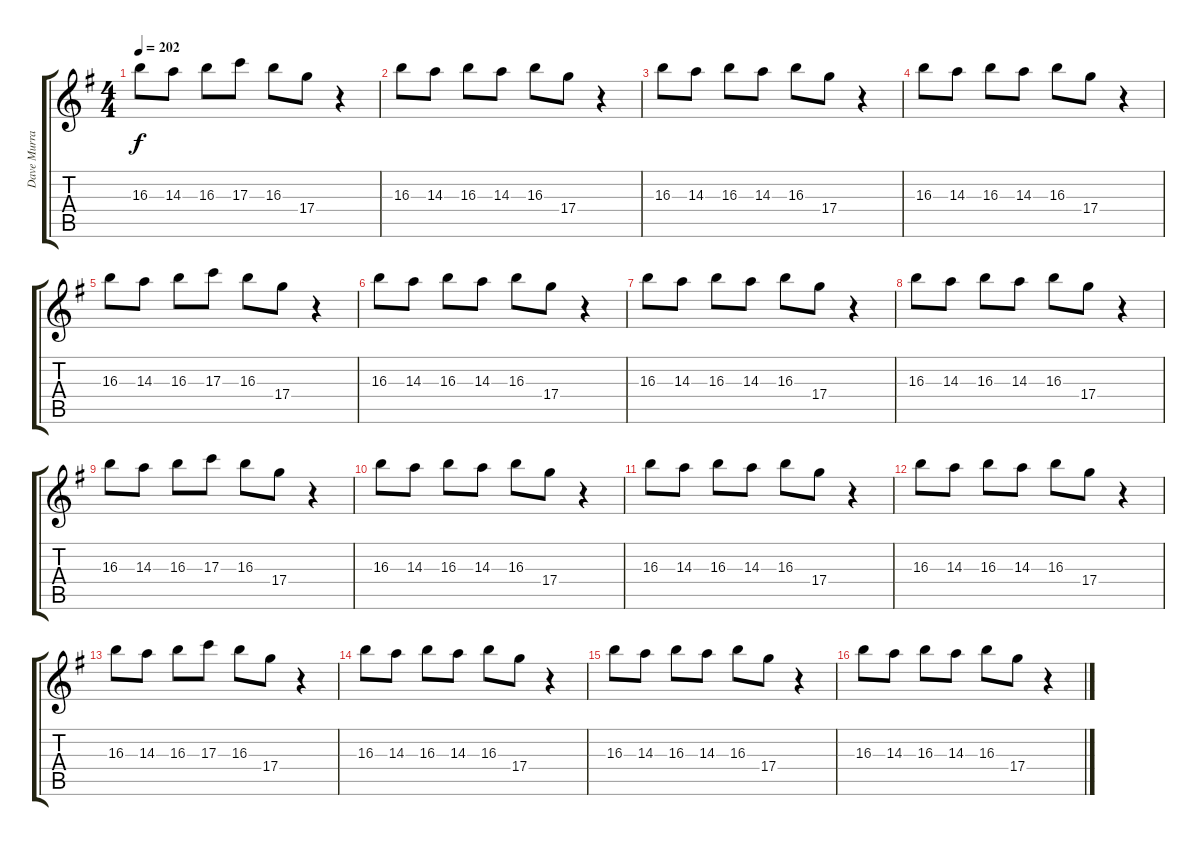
\track ("Dave Murray (Guitar)" "Dave Murra") {instrument distortionguitar}
\staff {score tabs}
\tuning (E4 B3 G3 D3 A2 E2) {hide}
\ts (4 4)
\tempo 202
\clef g2
\ks eminor
16.3.8{dy f} 14.3.8 16.3.8 17.3.8 16.3.8 17.4.8 r.4 |
16.3.8 14.3.8 16.3.8 14.3.8 16.3.8 17.4.8 r.4 |
16.3.8 14.3.8 16.3.8 14.3.8 16.3.8 17.4.8 r.4 |
16.3.8 14.3.8 16.3.8 14.3.8 16.3.8 17.4.8 r.4 |
16.3.8 14.3.8 16.3.8 17.3.8 16.3.8 17.4.8 r.4 |
16.3.8 14.3.8 16.3.8 14.3.8 16.3.8 17.4.8 r.4 |
16.3.8 14.3.8 16.3.8 14.3.8 16.3.8 17.4.8 r.4 |
16.3.8 14.3.8 16.3.8 14.3.8 16.3.8 17.4.8 r.4 |
16.3.8 14.3.8 16.3.8 17.3.8 16.3.8 17.4.8 r.4 |
16.3.8 14.3.8 16.3.8 14.3.8 16.3.8 17.4.8 r.4 |
16.3.8 14.3.8 16.3.8 14.3.8 16.3.8 17.4.8 r.4 |
16.3.8 14.3.8 16.3.8 14.3.8 16.3.8 17.4.8 r.4 |
16.3.8 14.3.8 16.3.8 17.3.8 16.3.8 17.4.8 r.4 |
16.3.8 14.3.8 16.3.8 14.3.8 16.3.8 17.4.8 r.4 |
16.3.8 14.3.8 16.3.8 14.3.8 16.3.8 17.4.8 r.4 |
16.3.8 14.3.8 16.3.8 14.3.8 16.3.8 17.4.8 r.4
